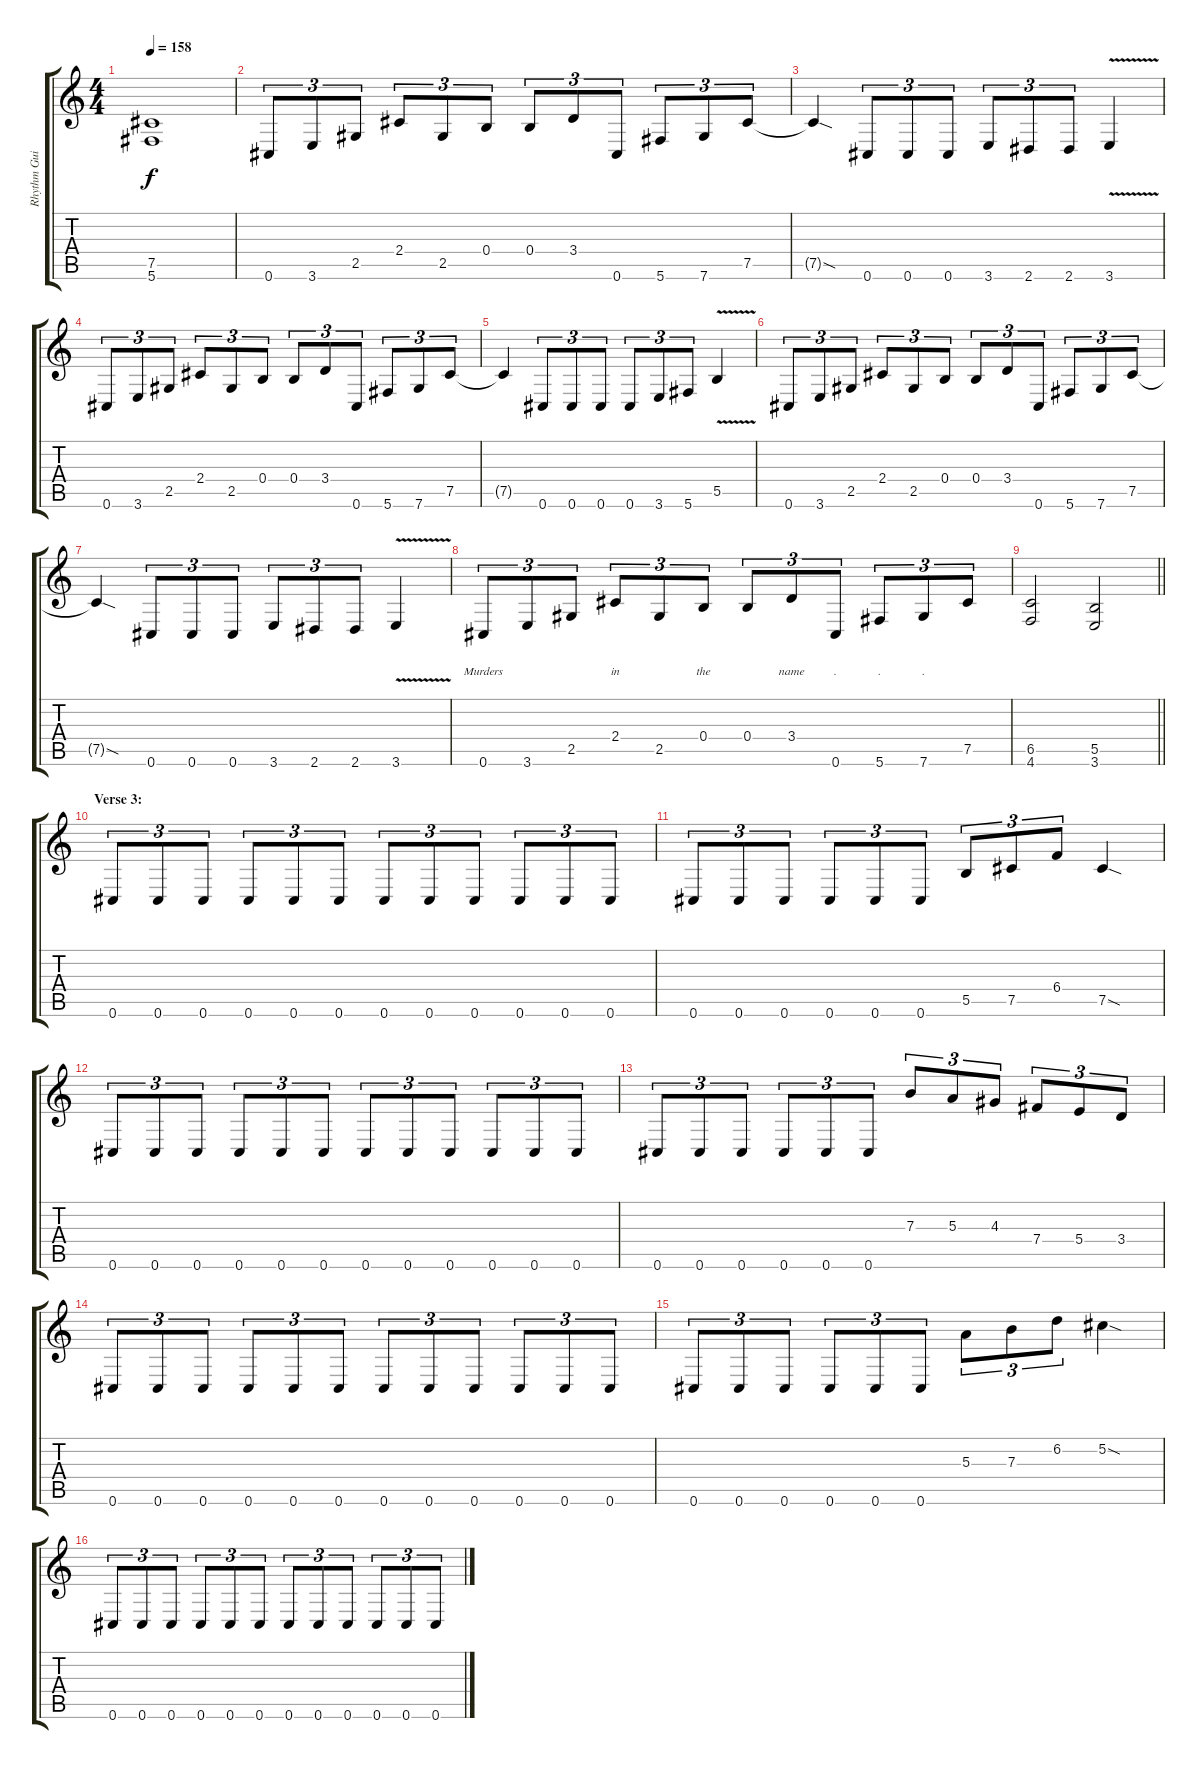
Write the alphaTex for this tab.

\track ("Rhythm Guitar" "Rhythm Gui") {instrument distortionguitar}
\staff {score tabs}
\tuning (Db4 Ab3 E3 B2 Gb2 Db2) {hide}
\ts (4 4)
\tempo 158
\clef g2
\ks c
(7.5 5.6).1{dy f} |
0.6.8{tu (3 2)} 3.6.8{tu (3 2)} 2.5.8{tu (3 2)} 2.4.8{tu (3 2)} 2.5.8{tu (3 2)} 0.4.8{tu (3 2)} 0.4.8{tu (3 2)} 3.4.8{tu (3 2)} 0.6.8{tu (3 2)} 5.6.8{tu (3 2)} 7.6.8{tu (3 2)} 7.5.8{tu (3 2)} |
7.5{sod t}.4 0.6.8{tu (3 2)} 0.6.8{tu (3 2)} 0.6.8{tu (3 2)} 3.6.8{tu (3 2)} 2.6.8{tu (3 2)} 2.6.8{tu (3 2)} 3.6{v}.4 |
0.6.8{tu (3 2)} 3.6.8{tu (3 2)} 2.5.8{tu (3 2)} 2.4.8{tu (3 2)} 2.5.8{tu (3 2)} 0.4.8{tu (3 2)} 0.4.8{tu (3 2)} 3.4.8{tu (3 2)} 0.6.8{tu (3 2)} 5.6.8{tu (3 2)} 7.6.8{tu (3 2)} 7.5.8{tu (3 2)} |
7.5{t}.4 0.6.8{tu (3 2)} 0.6.8{tu (3 2)} 0.6.8{tu (3 2)} 0.6.8{tu (3 2)} 3.6.8{tu (3 2)} 5.6.8{tu (3 2)} 5.5{v}.4 |
0.6.8{tu (3 2)} 3.6.8{tu (3 2)} 2.5.8{tu (3 2)} 2.4.8{tu (3 2)} 2.5.8{tu (3 2)} 0.4.8{tu (3 2)} 0.4.8{tu (3 2)} 3.4.8{tu (3 2)} 0.6.8{tu (3 2)} 5.6.8{tu (3 2)} 7.6.8{tu (3 2)} 7.5.8{tu (3 2)} |
7.5{sod t}.4 0.6.8{tu (3 2)} 0.6.8{tu (3 2)} 0.6.8{tu (3 2)} 3.6.8{tu (3 2)} 2.6.8{tu (3 2)} 2.6.8{tu (3 2)} 3.6{v}.4 |
0.6.8{tu (3 2) lyrics (0 "") lyrics (1 "") lyrics (2 "") lyrics (3 "") lyrics (4 "Murders")} 3.6.8{tu (3 2) lyrics (0 "") lyrics (1 "") lyrics (2 "") lyrics (3 "") lyrics (4 "")} 2.5.8{tu (3 2) lyrics (0 "") lyrics (1 "") lyrics (2 "") lyrics (3 "") lyrics (4 "")} 2.4.8{tu (3 2) lyrics (0 "") lyrics (1 "") lyrics (2 "") lyrics (3 "") lyrics (4 "in")} 2.5.8{tu (3 2) lyrics (0 "") lyrics (1 "") lyrics (2 "") lyrics (3 "") lyrics (4 "")} 0.4.8{tu (3 2) lyrics (0 "") lyrics (1 "") lyrics (2 "") lyrics (3 "") lyrics (4 "the")} 0.4.8{tu (3 2) lyrics (0 "") lyrics (1 "") lyrics (2 "") lyrics (3 "") lyrics (4 "")} 3.4.8{tu (3 2) lyrics (0 "") lyrics (1 "") lyrics (2 "") lyrics (3 "") lyrics (4 "name")} 0.6.8{tu (3 2) lyrics (0 "") lyrics (1 "") lyrics (2 "") lyrics (3 "") lyrics (4 ".")} 5.6.8{tu (3 2) lyrics (0 "") lyrics (1 "") lyrics (2 "") lyrics (3 "") lyrics (4 ".")} 7.6.8{tu (3 2) lyrics (0 "") lyrics (1 "") lyrics (2 "") lyrics (3 "") lyrics (4 ".")} 7.5.8{tu (3 2) lyrics (0 "") lyrics (1 "") lyrics (2 "") lyrics (3 "") lyrics (4 "")} |
\barLineRight lightlight
(6.5 4.6).2{lyrics (0 "") lyrics (1 "") lyrics (2 "") lyrics (3 "") lyrics (4 "")} (5.5 3.6).2{lyrics (0 "") lyrics (1 "") lyrics (2 "") lyrics (3 "") lyrics (4 "")} |
\section ("" "Verse 3:")
0.6.8{tu (3 2) lyrics (0 "") lyrics (1 "") lyrics (2 "") lyrics (3 "") lyrics (4 "")} 0.6.8{tu (3 2) lyrics (0 "") lyrics (1 "") lyrics (2 "") lyrics (3 "") lyrics (4 "")} 0.6.8{tu (3 2) lyrics (0 "") lyrics (1 "") lyrics (2 "") lyrics (3 "") lyrics (4 "")} 0.6.8{tu (3 2) lyrics (0 "") lyrics (1 "") lyrics (2 "") lyrics (3 "") lyrics (4 "")} 0.6.8{tu (3 2) lyrics (0 "") lyrics (1 "") lyrics (2 "") lyrics (3 "") lyrics (4 "")} 0.6.8{tu (3 2) lyrics (0 "") lyrics (1 "") lyrics (2 "") lyrics (3 "") lyrics (4 "")} 0.6.8{tu (3 2) lyrics (0 "") lyrics (1 "") lyrics (2 "") lyrics (3 "") lyrics (4 "")} 0.6.8{tu (3 2) lyrics (0 "") lyrics (1 "") lyrics (2 "") lyrics (3 "") lyrics (4 "")} 0.6.8{tu (3 2) lyrics (0 "") lyrics (1 "") lyrics (2 "") lyrics (3 "") lyrics (4 "")} 0.6.8{tu (3 2) lyrics (0 "") lyrics (1 "") lyrics (2 "") lyrics (3 "") lyrics (4 "")} 0.6.8{tu (3 2) lyrics (0 "") lyrics (1 "") lyrics (2 "") lyrics (3 "") lyrics (4 "")} 0.6.8{tu (3 2) lyrics (0 "") lyrics (1 "") lyrics (2 "") lyrics (3 "") lyrics (4 "")} |
0.6.8{tu (3 2) lyrics (0 "") lyrics (1 "") lyrics (2 "") lyrics (3 "") lyrics (4 "")} 0.6.8{tu (3 2) lyrics (0 "") lyrics (1 "") lyrics (2 "") lyrics (3 "") lyrics (4 "")} 0.6.8{tu (3 2) lyrics (0 "") lyrics (1 "") lyrics (2 "") lyrics (3 "") lyrics (4 "")} 0.6.8{tu (3 2) lyrics (0 "") lyrics (1 "") lyrics (2 "") lyrics (3 "") lyrics (4 "")} 0.6.8{tu (3 2) lyrics (0 "") lyrics (1 "") lyrics (2 "") lyrics (3 "") lyrics (4 "")} 0.6.8{tu (3 2) lyrics (0 "") lyrics (1 "") lyrics (2 "") lyrics (3 "") lyrics (4 "")} 5.5.8{tu (3 2) lyrics (0 "") lyrics (1 "") lyrics (2 "") lyrics (3 "") lyrics (4 "")} 7.5.8{tu (3 2) lyrics (0 "") lyrics (1 "") lyrics (2 "") lyrics (3 "") lyrics (4 "")} 6.4.8{tu (3 2) lyrics (0 "") lyrics (1 "") lyrics (2 "") lyrics (3 "") lyrics (4 "")} 7.5{sod}.4{lyrics (0 "") lyrics (1 "") lyrics (2 "") lyrics (3 "") lyrics (4 "")} |
0.6.8{tu (3 2) lyrics (0 "") lyrics (1 "") lyrics (2 "") lyrics (3 "") lyrics (4 "")} 0.6.8{tu (3 2) lyrics (0 "") lyrics (1 "") lyrics (2 "") lyrics (3 "") lyrics (4 "")} 0.6.8{tu (3 2) lyrics (0 "") lyrics (1 "") lyrics (2 "") lyrics (3 "") lyrics (4 "")} 0.6.8{tu (3 2) lyrics (0 "") lyrics (1 "") lyrics (2 "") lyrics (3 "") lyrics (4 "")} 0.6.8{tu (3 2) lyrics (0 "") lyrics (1 "") lyrics (2 "") lyrics (3 "") lyrics (4 "")} 0.6.8{tu (3 2) lyrics (0 "") lyrics (1 "") lyrics (2 "") lyrics (3 "") lyrics (4 "")} 0.6.8{tu (3 2) lyrics (0 "") lyrics (1 "") lyrics (2 "") lyrics (3 "") lyrics (4 "")} 0.6.8{tu (3 2) lyrics (0 "") lyrics (1 "") lyrics (2 "") lyrics (3 "") lyrics (4 "")} 0.6.8{tu (3 2) lyrics (0 "") lyrics (1 "") lyrics (2 "") lyrics (3 "") lyrics (4 "")} 0.6.8{tu (3 2) lyrics (0 "") lyrics (1 "") lyrics (2 "") lyrics (3 "") lyrics (4 "")} 0.6.8{tu (3 2) lyrics (0 "") lyrics (1 "") lyrics (2 "") lyrics (3 "") lyrics (4 "")} 0.6.8{tu (3 2) lyrics (0 "") lyrics (1 "") lyrics (2 "") lyrics (3 "") lyrics (4 "")} |
0.6.8{tu (3 2) lyrics (0 "") lyrics (1 "") lyrics (2 "") lyrics (3 "") lyrics (4 "")} 0.6.8{tu (3 2) lyrics (0 "") lyrics (1 "") lyrics (2 "") lyrics (3 "") lyrics (4 "")} 0.6.8{tu (3 2) lyrics (0 "") lyrics (1 "") lyrics (2 "") lyrics (3 "") lyrics (4 "")} 0.6.8{tu (3 2) lyrics (0 "") lyrics (1 "") lyrics (2 "") lyrics (3 "") lyrics (4 "")} 0.6.8{tu (3 2) lyrics (0 "") lyrics (1 "") lyrics (2 "") lyrics (3 "") lyrics (4 "")} 0.6.8{tu (3 2) lyrics (0 "") lyrics (1 "") lyrics (2 "") lyrics (3 "") lyrics (4 "")} 7.3.8{tu (3 2) lyrics (0 "") lyrics (1 "") lyrics (2 "") lyrics (3 "") lyrics (4 "")} 5.3.8{tu (3 2) lyrics (0 "") lyrics (1 "") lyrics (2 "") lyrics (3 "") lyrics (4 "")} 4.3.8{tu (3 2) lyrics (0 "") lyrics (1 "") lyrics (2 "") lyrics (3 "") lyrics (4 "")} 7.4.8{tu (3 2) lyrics (0 "") lyrics (1 "") lyrics (2 "") lyrics (3 "") lyrics (4 "")} 5.4.8{tu (3 2) lyrics (0 "") lyrics (1 "") lyrics (2 "") lyrics (3 "") lyrics (4 "")} 3.4.8{tu (3 2) lyrics (0 "") lyrics (1 "") lyrics (2 "") lyrics (3 "") lyrics (4 "")} |
0.6.8{tu (3 2) lyrics (0 "") lyrics (1 "") lyrics (2 "") lyrics (3 "") lyrics (4 "")} 0.6.8{tu (3 2) lyrics (0 "") lyrics (1 "") lyrics (2 "") lyrics (3 "") lyrics (4 "")} 0.6.8{tu (3 2) lyrics (0 "") lyrics (1 "") lyrics (2 "") lyrics (3 "") lyrics (4 "")} 0.6.8{tu (3 2) lyrics (0 "") lyrics (1 "") lyrics (2 "") lyrics (3 "") lyrics (4 "")} 0.6.8{tu (3 2) lyrics (0 "") lyrics (1 "") lyrics (2 "") lyrics (3 "") lyrics (4 "")} 0.6.8{tu (3 2) lyrics (0 "") lyrics (1 "") lyrics (2 "") lyrics (3 "") lyrics (4 "")} 0.6.8{tu (3 2) lyrics (0 "") lyrics (1 "") lyrics (2 "") lyrics (3 "") lyrics (4 "")} 0.6.8{tu (3 2) lyrics (0 "") lyrics (1 "") lyrics (2 "") lyrics (3 "") lyrics (4 "")} 0.6.8{tu (3 2)} 0.6.8{tu (3 2)} 0.6.8{tu (3 2)} 0.6.8{tu (3 2)} |
0.6.8{tu (3 2)} 0.6.8{tu (3 2)} 0.6.8{tu (3 2)} 0.6.8{tu (3 2)} 0.6.8{tu (3 2)} 0.6.8{tu (3 2)} 5.3.8{tu (3 2)} 7.3.8{tu (3 2)} 6.2.8{tu (3 2)} 5.2{sod}.4 |
0.6.8{tu (3 2)} 0.6.8{tu (3 2)} 0.6.8{tu (3 2)} 0.6.8{tu (3 2)} 0.6.8{tu (3 2)} 0.6.8{tu (3 2)} 0.6.8{tu (3 2)} 0.6.8{tu (3 2)} 0.6.8{tu (3 2)} 0.6.8{tu (3 2)} 0.6.8{tu (3 2)} 0.6.8{tu (3 2)}
